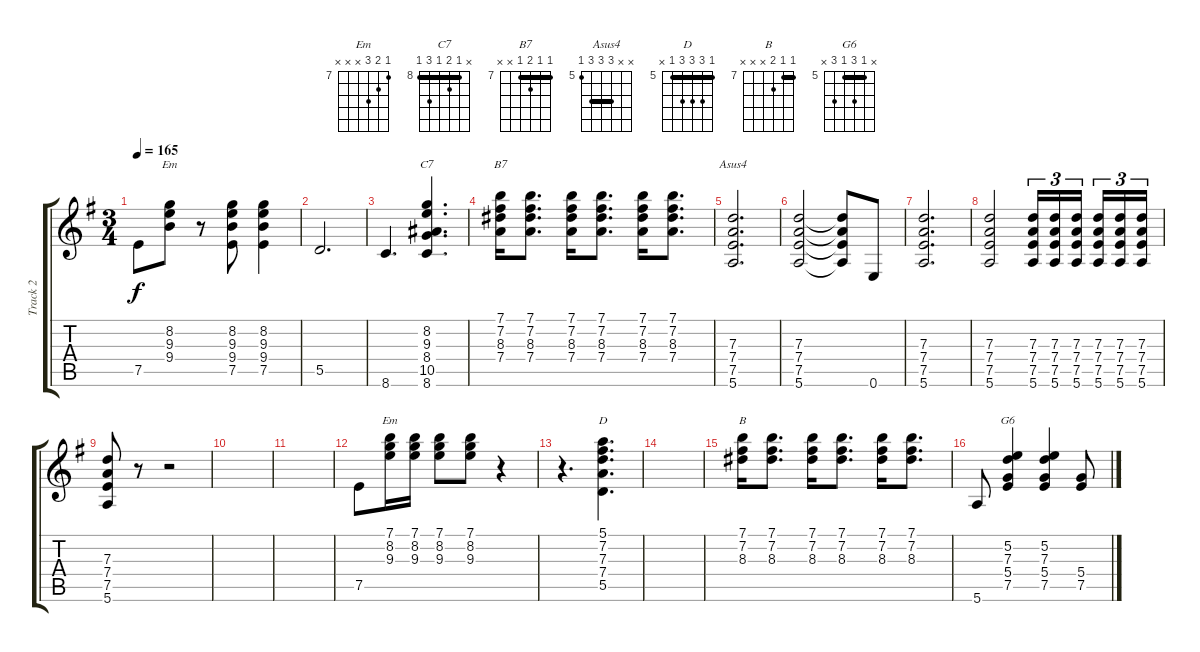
\track ("Track 2" "Track 2") {instrument acousticguitarnylon}
\staff {score tabs}
\tuning (E4 B3 G3 D3 A2 E2) {hide}
\chord ("Em" x 8 9 9 x x) {firstfret 8}
\chord ("C7" x 8 9 8 10 8) {firstfret 8 barre 8}
\chord ("B7" 7 7 8 7 x x) {firstfret 7 barre 7}
\chord ("Asus4" x x 7 7 7 5) {firstfret 5 barre 7}
\chord ("Em" 7 8 9 x x x) {firstfret 7}
\chord ("D" 5 7 7 7 5 x) {firstfret 5 barre 5}
\chord ("B" 7 7 8 x x x) {firstfret 7 barre 7}
\chord ("G6" x 5 7 5 7 x) {firstfret 5 barre 5}
\ts (3 4)
\tempo 165
\clef g2
\ks g
7.5.8{dy f} (8.2 9.3 9.4).8{ch "Em"} r.8 (8.2 9.3 9.4 7.5).8 (8.2 9.3 9.4 7.5).4 |
5.5.2{d} |
8.6.4{d} (8.2 9.3 8.4 10.5 8.6).4{d ch "C7"} |
(7.1 7.2 8.3 7.4).16{ch "B7"} (7.1 7.2 8.3 7.4).8{d} (7.1 7.2 8.3 7.4).16 (7.1 7.2 8.3 7.4).8{d} (7.1 7.2 8.3 7.4).16 (7.1 7.2 8.3 7.4).8{d} |
(7.3 7.4 7.5 5.6).2{d ch "Asus4"} |
(7.3 7.4 7.5 5.6).2 (7.3{t} 7.4{t} 7.5{t} 5.6{t}).8 0.6.8 |
(7.3 7.4 7.5 5.6).2{d} |
(7.3 7.4 7.5 5.6).2 (7.3 7.4 7.5 5.6).16{tu (3 2)} (7.3 7.4 7.5 5.6).16{tu (3 2)} (7.3 7.4 7.5 5.6).16{tu (3 2) beam splitsecondary} (7.3 7.4 7.5 5.6).16{tu (3 2)} (7.3 7.4 7.5 5.6).16{tu (3 2)} (7.3 7.4 7.5 5.6).16{tu (3 2)} |
(7.3 7.4 7.5 5.6).8 r.8 r.2 |
|
|
7.5.8 (7.1 8.2 9.3).16{ch "Em"} (7.1 8.2 9.3).16 (7.1 8.2 9.3).8 (7.1 8.2 9.3).8 r.4 |
r.4{d} (5.1 7.2 7.3 7.4 5.5).4{d ch "D"} |
|
(7.1 7.2 8.3).16{ch "B"} (7.1 7.2 8.3).8{d} (7.1 7.2 8.3).16 (7.1 7.2 8.3).8{d} (7.1 7.2 8.3).16 (7.1 7.2 8.3).8{d} |
5.6.8 (5.2 7.3 5.4 7.5).4{ch "G6"} (5.2 7.3 5.4 7.5).4 (5.4 7.5).8
